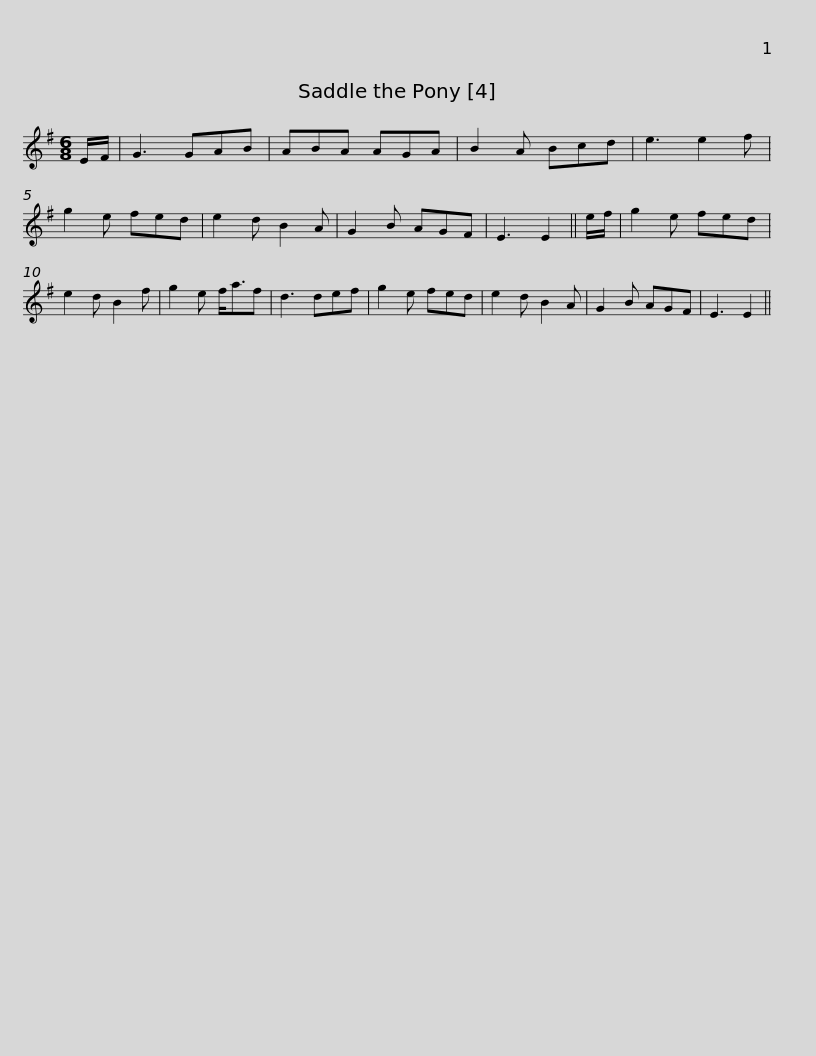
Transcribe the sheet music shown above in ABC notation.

X:1
L:1/8
M:6/8
I:linebreak $
K:Emin
V:1 treble
V:1
 E/F/ | G3 GAB | ABA AGA | B2 A Bcd | e3 e2 f | %5
 g2 e fed | e2 d B2 A | G2 B AGF | E3 E2 || e/f/ |$ %10
 g2 e fed | e2 d B2 f | g2 e f<af | d3 def | g2 e fed | %15
 e2 d B2 A | G2 B AGF | E3 E2 || %18
